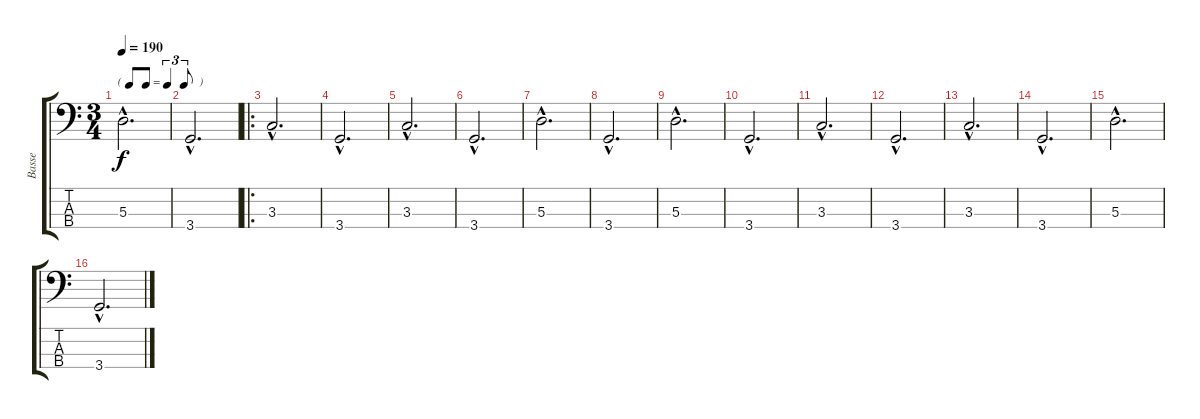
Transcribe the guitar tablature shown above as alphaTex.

\track ("Basse" "Basse") {instrument acousticbass}
\staff {score tabs}
\tuning (G2 D2 A1 E1) {hide}
\ts (3 4)
\tf triplet8th
\tempo 190
\clef f4
\ks c
5.3{hac}.2{d dy f} |
3.4{hac}.2{d} |
\ro
3.3{hac}.2{d} |
3.4{hac}.2{d} |
3.3{hac}.2{d} |
3.4{hac}.2{d} |
5.3{hac}.2{d} |
3.4{hac}.2{d} |
5.3{hac}.2{d} |
3.4{hac}.2{d} |
3.3{hac}.2{d} |
3.4{hac}.2{d} |
3.3{hac}.2{d} |
3.4{hac}.2{d} |
5.3{hac}.2{d} |
3.4{hac}.2{d}
